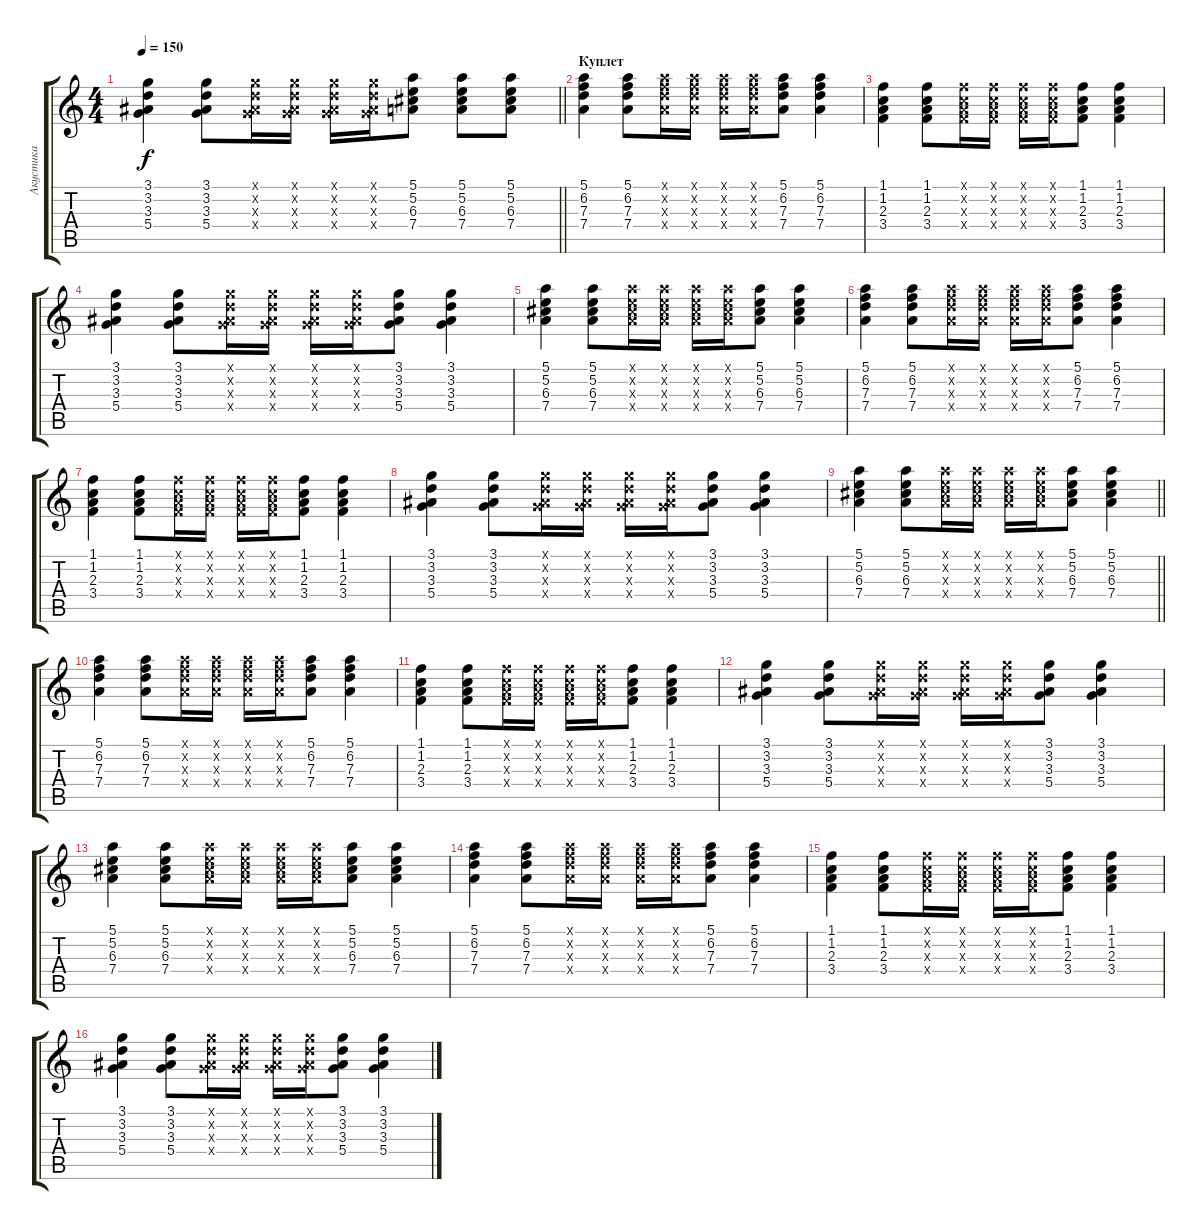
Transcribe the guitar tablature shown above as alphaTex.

\track ("Акустика" "Акустика") {instrument electricguitarclean}
\staff {score tabs}
\tuning (E4 B3 G3 D3 A2 E2) {hide}
\ts (4 4)
\tempo 150
\clef g2
\barLineRight lightlight
\ks c
(3.1 3.2 3.3 5.4).4{dy f} (3.1 3.2 3.3 5.4).8 (3.1{x} 3.2{x} 3.3{x} 5.4{x}).16 (3.1{x} 3.2{x} 3.3{x} 5.4{x}).16 (3.1{x} 3.2{x} 3.3{x} 5.4{x}).16 (3.1{x} 3.2{x} 3.3{x} 5.4{x}).16 (5.1 5.2 6.3 7.4).8 (5.1 5.2 6.3 7.4).8 (5.1 5.2 6.3 7.4).8 |
\section ("" "Куплет")
(5.1 6.2 7.3 7.4).4 (5.1 6.2 7.3 7.4).8 (5.1{x} 6.2{x} 7.3{x} 7.4{x}).16 (5.1{x} 6.2{x} 7.3{x} 7.4{x}).16 (5.1{x} 6.2{x} 7.3{x} 7.4{x}).16 (5.1{x} 6.2{x} 7.3{x} 7.4{x}).16 (5.1 6.2 7.3 7.4).8 (5.1 6.2 7.3 7.4).4 |
(1.1 1.2 2.3 3.4).4 (1.1 1.2 2.3 3.4).8 (1.1{x} 1.2{x} 2.3{x} 3.4{x}).16 (1.1{x} 1.2{x} 2.3{x} 3.4{x}).16 (1.1{x} 1.2{x} 2.3{x} 3.4{x}).16 (1.1{x} 1.2{x} 2.3{x} 3.4{x}).16 (1.1 1.2 2.3 3.4).8 (1.1 1.2 2.3 3.4).4 |
(3.1 3.2 3.3 5.4).4 (3.1 3.2 3.3 5.4).8 (3.1{x} 3.2{x} 3.3{x} 5.4{x}).16 (3.1{x} 3.2{x} 3.3{x} 5.4{x}).16 (3.1{x} 3.2{x} 3.3{x} 5.4{x}).16 (3.1{x} 3.2{x} 3.3{x} 5.4{x}).16 (3.1 3.2 3.3 5.4).8 (3.1 3.2 3.3 5.4).4 |
(5.1 5.2 6.3 7.4).4 (5.1 5.2 6.3 7.4).8 (5.1{x} 5.2{x} 6.3{x} 7.4{x}).16 (5.1{x} 5.2{x} 6.3{x} 7.4{x}).16 (5.1{x} 5.2{x} 6.3{x} 7.4{x}).16 (5.1{x} 5.2{x} 6.3{x} 7.4{x}).16 (5.1 5.2 6.3 7.4).8 (5.1 5.2 6.3 7.4).4 |
(5.1 6.2 7.3 7.4).4 (5.1 6.2 7.3 7.4).8 (5.1{x} 6.2{x} 7.3{x} 7.4{x}).16 (5.1{x} 6.2{x} 7.3{x} 7.4{x}).16 (5.1{x} 6.2{x} 7.3{x} 7.4{x}).16 (5.1{x} 6.2{x} 7.3{x} 7.4{x}).16 (5.1 6.2 7.3 7.4).8 (5.1 6.2 7.3 7.4).4 |
(1.1 1.2 2.3 3.4).4 (1.1 1.2 2.3 3.4).8 (1.1{x} 1.2{x} 2.3{x} 3.4{x}).16 (1.1{x} 1.2{x} 2.3{x} 3.4{x}).16 (1.1{x} 1.2{x} 2.3{x} 3.4{x}).16 (1.1{x} 1.2{x} 2.3{x} 3.4{x}).16 (1.1 1.2 2.3 3.4).8 (1.1 1.2 2.3 3.4).4 |
(3.1 3.2 3.3 5.4).4 (3.1 3.2 3.3 5.4).8 (3.1{x} 3.2{x} 3.3{x} 5.4{x}).16 (3.1{x} 3.2{x} 3.3{x} 5.4{x}).16 (3.1{x} 3.2{x} 3.3{x} 5.4{x}).16 (3.1{x} 3.2{x} 3.3{x} 5.4{x}).16 (3.1 3.2 3.3 5.4).8 (3.1 3.2 3.3 5.4).4 |
\barLineRight lightlight
(5.1 5.2 6.3 7.4).4 (5.1 5.2 6.3 7.4).8 (5.1{x} 5.2{x} 6.3{x} 7.4{x}).16 (5.1{x} 5.2{x} 6.3{x} 7.4{x}).16 (5.1{x} 5.2{x} 6.3{x} 7.4{x}).16 (5.1{x} 5.2{x} 6.3{x} 7.4{x}).16 (5.1 5.2 6.3 7.4).8 (5.1 5.2 6.3 7.4).4 |
\section ("" " ")
(5.1 6.2 7.3 7.4).4 (5.1 6.2 7.3 7.4).8 (5.1{x} 6.2{x} 7.3{x} 7.4{x}).16 (5.1{x} 6.2{x} 7.3{x} 7.4{x}).16 (5.1{x} 6.2{x} 7.3{x} 7.4{x}).16 (5.1{x} 6.2{x} 7.3{x} 7.4{x}).16 (5.1 6.2 7.3 7.4).8 (5.1 6.2 7.3 7.4).4 |
(1.1 1.2 2.3 3.4).4 (1.1 1.2 2.3 3.4).8 (1.1{x} 1.2{x} 2.3{x} 3.4{x}).16 (1.1{x} 1.2{x} 2.3{x} 3.4{x}).16 (1.1{x} 1.2{x} 2.3{x} 3.4{x}).16 (1.1{x} 1.2{x} 2.3{x} 3.4{x}).16 (1.1 1.2 2.3 3.4).8 (1.1 1.2 2.3 3.4).4 |
(3.1 3.2 3.3 5.4).4 (3.1 3.2 3.3 5.4).8 (3.1{x} 3.2{x} 3.3{x} 5.4{x}).16 (3.1{x} 3.2{x} 3.3{x} 5.4{x}).16 (3.1{x} 3.2{x} 3.3{x} 5.4{x}).16 (3.1{x} 3.2{x} 3.3{x} 5.4{x}).16 (3.1 3.2 3.3 5.4).8 (3.1 3.2 3.3 5.4).4 |
(5.1 5.2 6.3 7.4).4 (5.1 5.2 6.3 7.4).8 (5.1{x} 5.2{x} 6.3{x} 7.4{x}).16 (5.1{x} 5.2{x} 6.3{x} 7.4{x}).16 (5.1{x} 5.2{x} 6.3{x} 7.4{x}).16 (5.1{x} 5.2{x} 6.3{x} 7.4{x}).16 (5.1 5.2 6.3 7.4).8 (5.1 5.2 6.3 7.4).4 |
(5.1 6.2 7.3 7.4).4 (5.1 6.2 7.3 7.4).8 (5.1{x} 6.2{x} 7.3{x} 7.4{x}).16 (5.1{x} 6.2{x} 7.3{x} 7.4{x}).16 (5.1{x} 6.2{x} 7.3{x} 7.4{x}).16 (5.1{x} 6.2{x} 7.3{x} 7.4{x}).16 (5.1 6.2 7.3 7.4).8 (5.1 6.2 7.3 7.4).4 |
(1.1 1.2 2.3 3.4).4 (1.1 1.2 2.3 3.4).8 (1.1{x} 1.2{x} 2.3{x} 3.4{x}).16 (1.1{x} 1.2{x} 2.3{x} 3.4{x}).16 (1.1{x} 1.2{x} 2.3{x} 3.4{x}).16 (1.1{x} 1.2{x} 2.3{x} 3.4{x}).16 (1.1 1.2 2.3 3.4).8 (1.1 1.2 2.3 3.4).4 |
(3.1 3.2 3.3 5.4).4 (3.1 3.2 3.3 5.4).8 (3.1{x} 3.2{x} 3.3{x} 5.4{x}).16 (3.1{x} 3.2{x} 3.3{x} 5.4{x}).16 (3.1{x} 3.2{x} 3.3{x} 5.4{x}).16 (3.1{x} 3.2{x} 3.3{x} 5.4{x}).16 (3.1 3.2 3.3 5.4).8 (3.1 3.2 3.3 5.4).4
